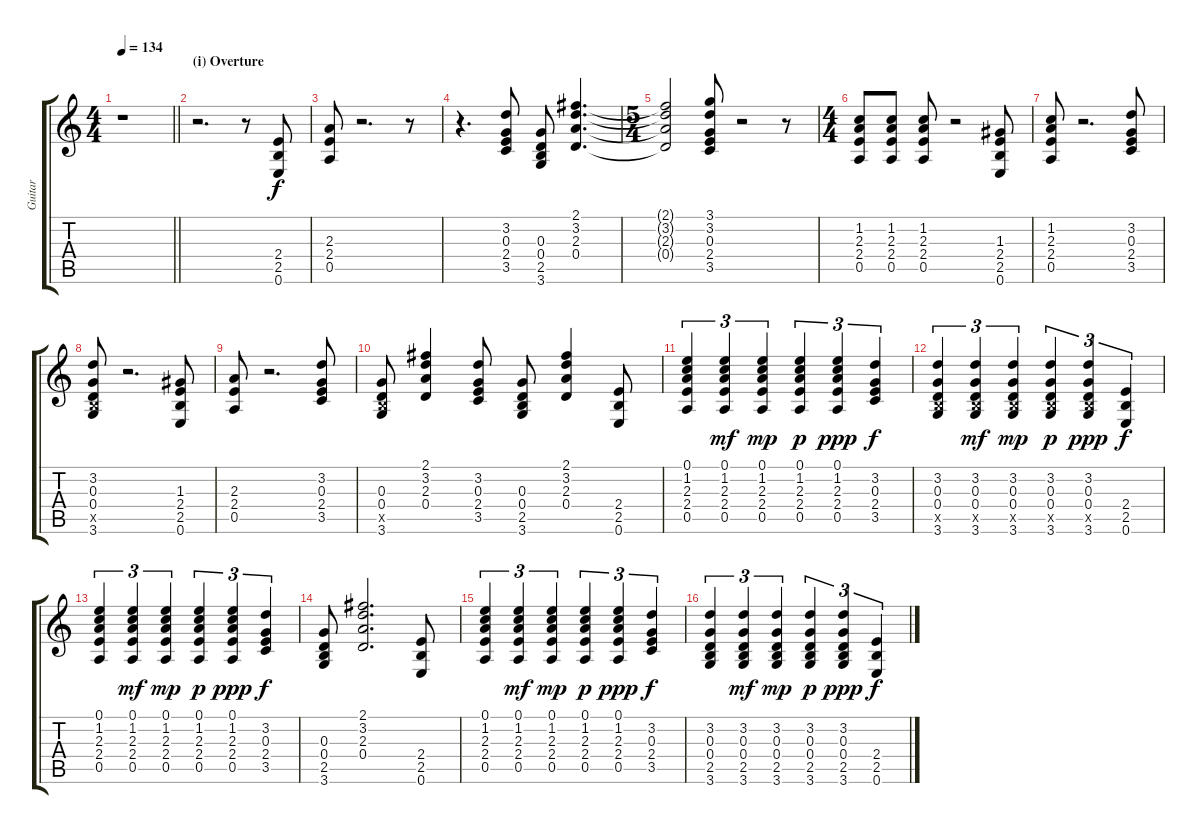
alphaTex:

\track ("Guitar " "Guitar ") {instrument distortionguitar}
\staff {score tabs}
\tuning (E4 B3 G3 D3 A2 E2) {hide}
\ts (4 4)
\tempo 134
\clef g2
\barLineRight lightlight
\ks c
r.1{dy f instrument distortionguitar} |
\section ("" "(i) Overture")
r.2{d} r.8 (2.4 2.5 0.6).8 |
(2.3 2.4 0.5).8 r.2{d} r.8 |
r.4{d} (3.2 0.3 2.4 3.5).8 (0.3 0.4 2.5 3.6).8 (2.1 3.2 2.3 0.4).4{d} |
\ts (5 4)
(2.1{t} 3.2{t} 2.3{t} 0.4{t}).2 (3.1 3.2 0.3 2.4 3.5).8 r.2 r.8 |
\ts (4 4)
(1.2 2.3 2.4 0.5).8 (1.2 2.3 2.4 0.5).8 (1.2 2.3 2.4 0.5).8 r.2 (1.3 2.4 2.5 0.6).8 |
(1.2 2.3 2.4 0.5).8 r.2{d} (3.2 0.3 2.4 3.5).8 |
(3.2 0.3 0.4 2.5{x} 3.6).8 r.2{d} (1.3 2.4 2.5 0.6).8 |
(2.3 2.4 0.5).8 r.2{d} (3.2 0.3 2.4 3.5).8 |
(0.3 0.4 2.5{x} 3.6).8 (2.1 3.2 2.3 0.4).4 (3.2 0.3 2.4 3.5).8 (0.3 0.4 2.5 3.6).8 (2.1 3.2 2.3 0.4).4 (2.4 2.5 0.6).8 |
(0.1 1.2 2.3 2.4 0.5).4{tu (3 2)} (0.1 1.2 2.3 2.4 0.5).4{tu (3 2) dy mf} (0.1 1.2 2.3 2.4 0.5).4{tu (3 2) dy mp} (0.1 1.2 2.3 2.4 0.5).4{tu (3 2) dy p} (0.1 1.2 2.3 2.4 0.5).4{tu (3 2) dy ppp} (3.2 0.3 2.4 3.5).4{tu (3 2) dy f} |
(3.2 0.3 0.4 2.5{x} 3.6).4{tu (3 2)} (3.2 0.3 0.4 2.5{x} 3.6).4{tu (3 2) dy mf} (3.2 0.3 0.4 2.5{x} 3.6).4{tu (3 2) dy mp} (3.2 0.3 0.4 2.5{x} 3.6).4{tu (3 2) dy p} (3.2 0.3 0.4 2.5{x} 3.6).4{tu (3 2) dy ppp} (2.4 2.5 0.6).4{tu (3 2) dy f} |
(0.1 1.2 2.3 2.4 0.5).4{tu (3 2)} (0.1 1.2 2.3 2.4 0.5).4{tu (3 2) dy mf} (0.1 1.2 2.3 2.4 0.5).4{tu (3 2) dy mp} (0.1 1.2 2.3 2.4 0.5).4{tu (3 2) dy p} (0.1 1.2 2.3 2.4 0.5).4{tu (3 2) dy ppp} (3.2 0.3 2.4 3.5).4{tu (3 2) dy f} |
(0.3 0.4 2.5 3.6).8 (2.1 3.2 2.3 0.4).2{d} (2.4 2.5 0.6).8 |
(0.1 1.2 2.3 2.4 0.5).4{tu (3 2)} (0.1 1.2 2.3 2.4 0.5).4{tu (3 2) dy mf} (0.1 1.2 2.3 2.4 0.5).4{tu (3 2) dy mp} (0.1 1.2 2.3 2.4 0.5).4{tu (3 2) dy p} (0.1 1.2 2.3 2.4 0.5).4{tu (3 2) dy ppp} (3.2 0.3 2.4 3.5).4{tu (3 2) dy f} |
(3.2 0.3 0.4 2.5 3.6).4{tu (3 2)} (3.2 0.3 0.4 2.5 3.6).4{tu (3 2) dy mf} (3.2 0.3 0.4 2.5 3.6).4{tu (3 2) dy mp} (3.2 0.3 0.4 2.5 3.6).4{tu (3 2) dy p} (3.2 0.3 0.4 2.5 3.6).4{tu (3 2) dy ppp} (2.4 2.5 0.6).4{tu (3 2) dy f}
